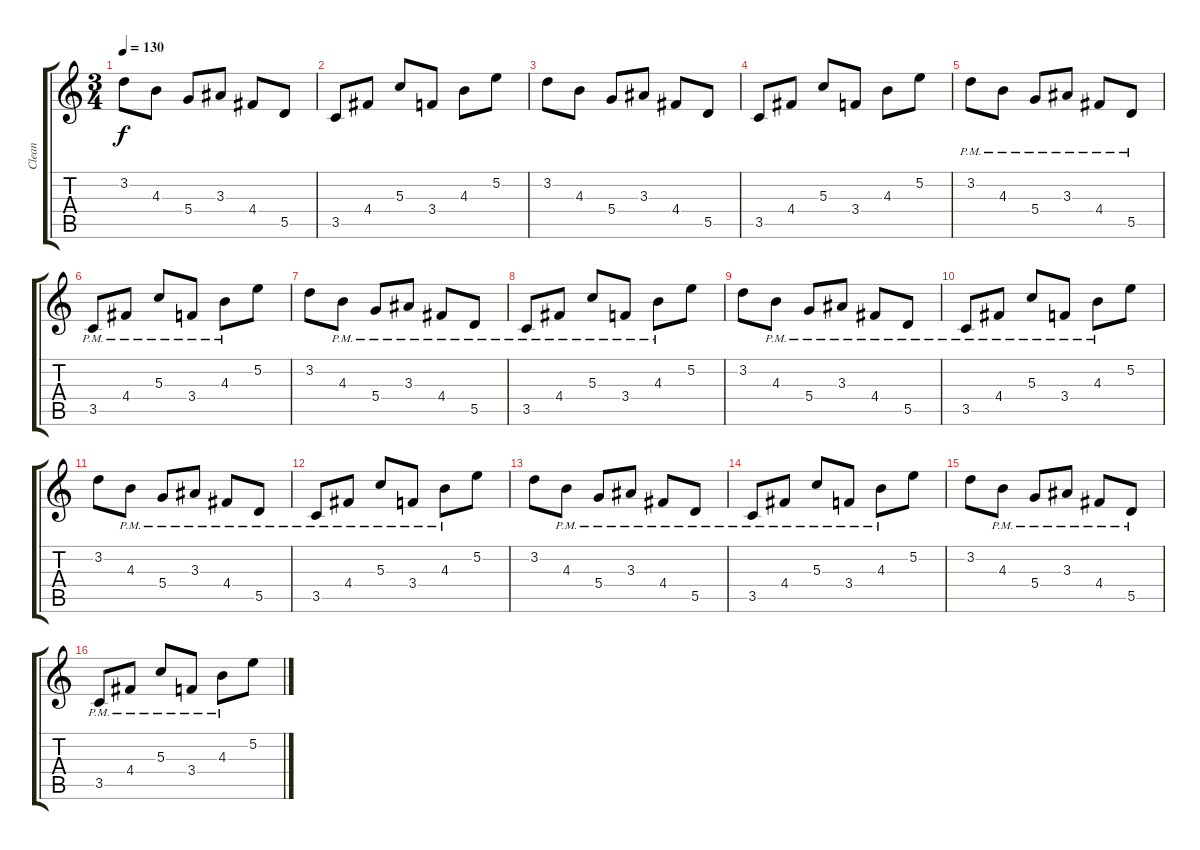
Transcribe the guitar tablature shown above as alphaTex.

\track ("Clean" "Clean") {instrument electricguitarmuted}
\staff {score tabs}
\tuning (E4 B3 G3 D3 A2 E2) {hide}
\ts (3 4)
\tempo 130
\clef g2
\ks c
3.2.8{dy f} 4.3.8 5.4.8 3.3.8 4.4.8 5.5.8 |
3.5.8 4.4.8 5.3.8 3.4.8 4.3.8 5.2.8 |
3.2.8 4.3.8 5.4.8 3.3.8 4.4.8 5.5.8 |
3.5.8 4.4.8 5.3.8 3.4.8 4.3.8 5.2.8 |
3.2{pm}.8 4.3{pm}.8 5.4{pm}.8 3.3{pm}.8 4.4{pm}.8 5.5{pm}.8 |
3.5{pm}.8 4.4{pm}.8 5.3{pm}.8 3.4{pm}.8 4.3{pm}.8 5.2.8 |
3.2.8 4.3{pm}.8 5.4{pm}.8 3.3{pm}.8 4.4{pm}.8 5.5{pm}.8 |
3.5{pm}.8 4.4{pm}.8 5.3{pm}.8 3.4{pm}.8 4.3{pm}.8 5.2.8 |
3.2.8 4.3{pm}.8 5.4{pm}.8 3.3{pm}.8 4.4{pm}.8 5.5{pm}.8 |
3.5{pm}.8 4.4{pm}.8 5.3{pm}.8 3.4{pm}.8 4.3{pm}.8 5.2.8 |
3.2.8 4.3{pm}.8 5.4{pm}.8 3.3{pm}.8 4.4{pm}.8 5.5{pm}.8 |
3.5{pm}.8 4.4{pm}.8 5.3{pm}.8 3.4{pm}.8 4.3{pm}.8 5.2.8 |
3.2.8 4.3{pm}.8 5.4{pm}.8 3.3{pm}.8 4.4{pm}.8 5.5{pm}.8 |
3.5{pm}.8 4.4{pm}.8 5.3{pm}.8 3.4{pm}.8 4.3{pm}.8 5.2.8 |
3.2.8 4.3{pm}.8 5.4{pm}.8 3.3{pm}.8 4.4{pm}.8 5.5{pm}.8 |
3.5{pm}.8 4.4{pm}.8 5.3{pm}.8 3.4{pm}.8 4.3{pm}.8 5.2.8
